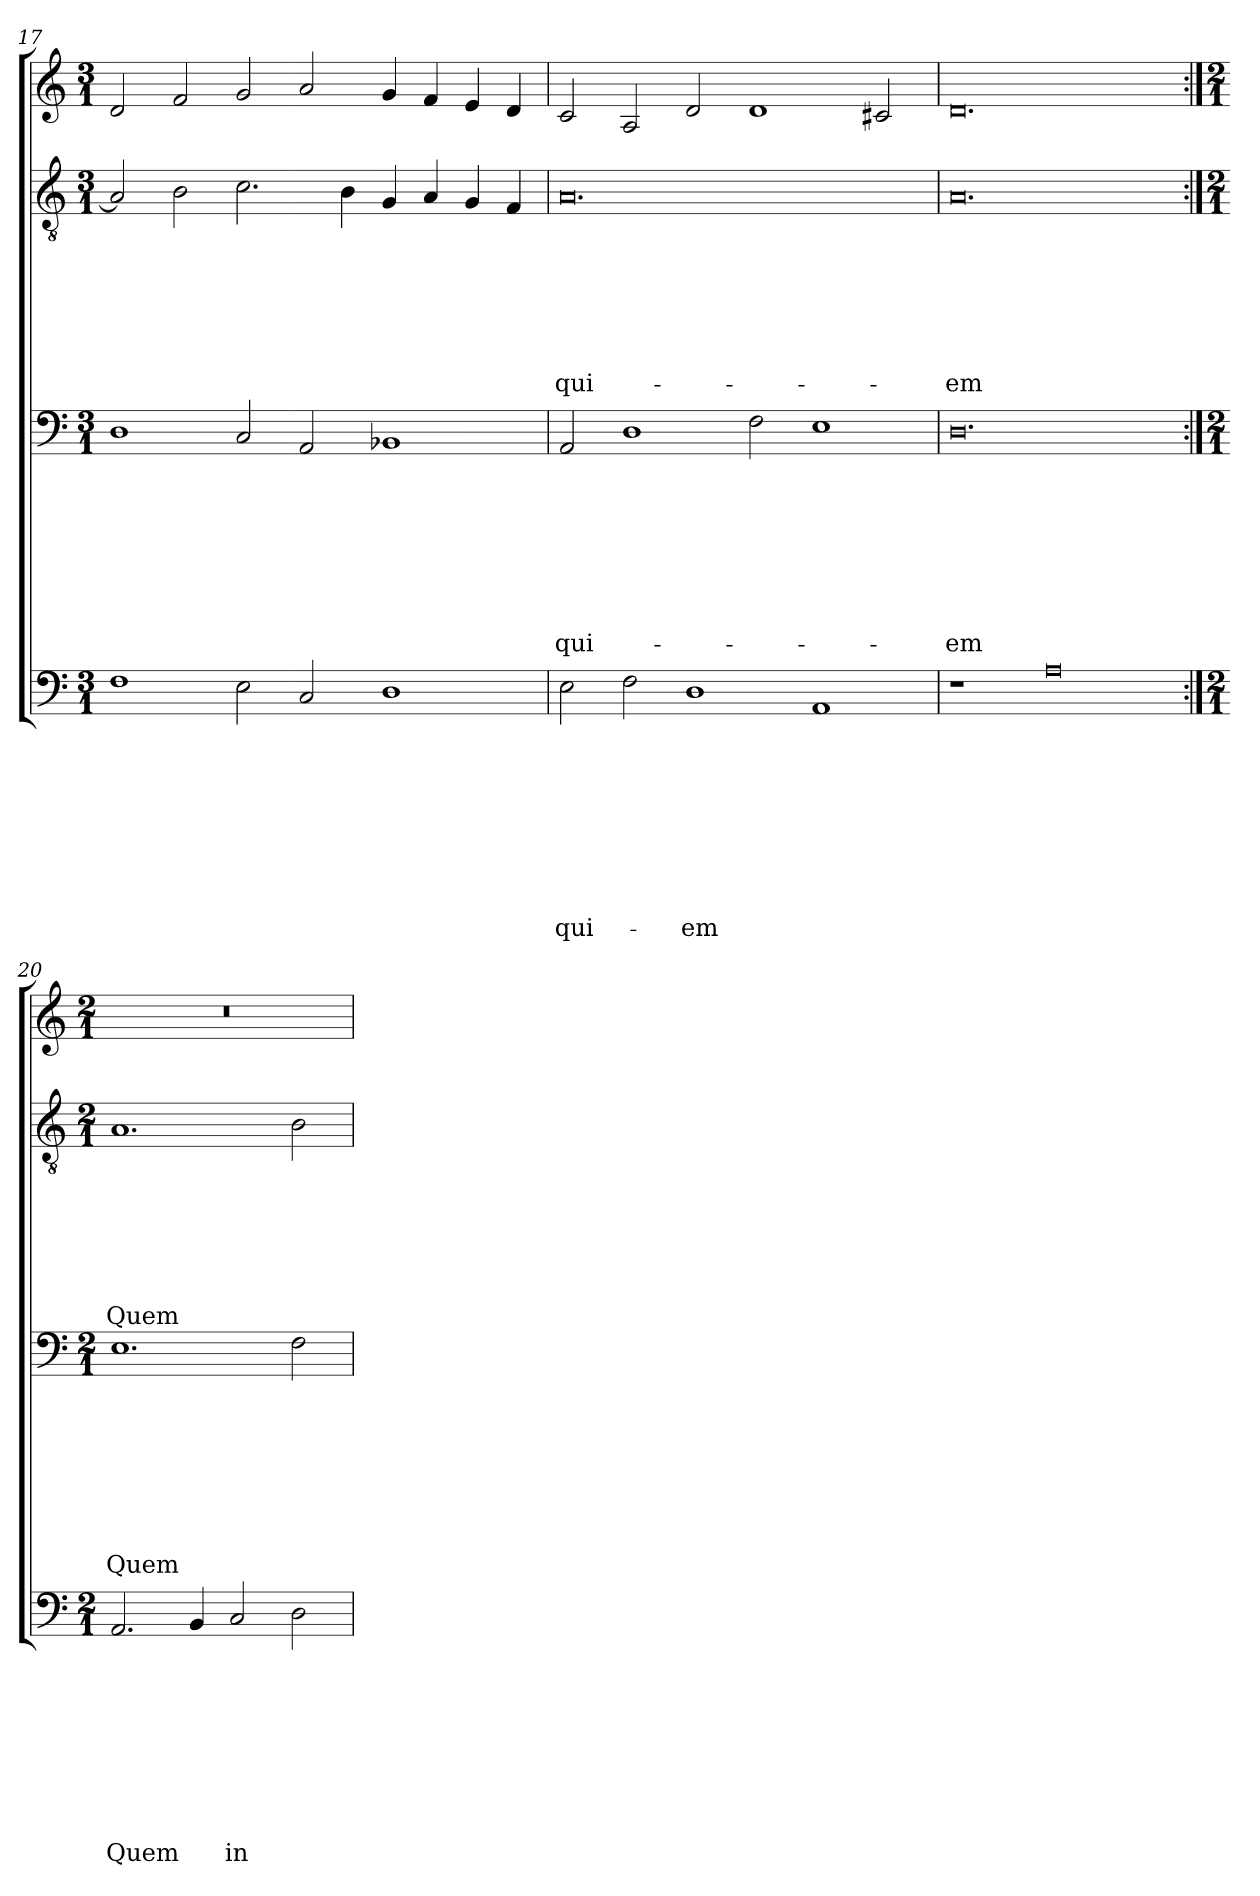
**kern	**text	**text	**text	**text	**text	**text	**text	**text	**text	**kern	**text	**text	**text	**text	**text	**text	**text	**text	**kern	**text	**text	**text	**text	**text	**text	**text	**kern
*part4	*part4	*part4	*part4	*part4	*part4	*part4	*part4	*part4	*part4	*part3	*part3	*part3	*part3	*part3	*part3	*part3	*part3	*part3	*part2	*part2	*part2	*part2	*part2	*part2	*part2	*part2	*part1
*staff4	*staff4	*staff4	*staff4	*staff4	*staff4	*staff4	*staff4	*staff4	*staff4	*staff3	*staff3	*staff3	*staff3	*staff3	*staff3	*staff3	*staff3	*staff3	*staff2	*staff2	*staff2	*staff2	*staff2	*staff2	*staff2	*staff2	*staff1
*clefF4	*	*	*	*	*	*	*	*	*	*clefF4	*	*	*	*	*	*	*	*	*clefGv2	*	*	*	*	*	*	*	*clefG2
*k[]	*	*	*	*	*	*	*	*	*	*k[]	*	*	*	*	*	*	*	*	*k[]	*	*	*	*	*	*	*	*k[]
*C:	*	*	*	*	*	*	*	*	*	*C:	*	*	*	*	*	*	*	*	*C:	*	*	*	*	*	*	*	*C:
*M3/1	*	*	*	*	*	*	*	*	*	*M3/1	*	*	*	*	*	*	*	*	*M3/1	*	*	*	*	*	*	*	*M3/1
=17	=17	=17	=17	=17	=17	=17	=17	=17	=17	=17	=17	=17	=17	=17	=17	=17	=17	=17	=17	=17	=17	=17	=17	=17	=17	=17	=17
1F	.	.	.	.	.	.	.	.	.	1D	.	.	.	.	.	.	.	.	2A/]	.	.	.	.	.	.	.	2d/
.	.	.	.	.	.	.	.	.	.	.	.	.	.	.	.	.	.	.	2B\	.	.	.	.	.	.	.	2f/
2E\	.	.	.	.	.	.	.	.	.	2C/	.	.	.	.	.	.	.	.	2.c\	.	.	.	.	.	.	.	2g/
2C/	.	.	.	.	.	.	.	.	.	2AA/	.	.	.	.	.	.	.	.	.	.	.	.	.	.	.	.	2a/
.	.	.	.	.	.	.	.	.	.	.	.	.	.	.	.	.	.	.	4B\	.	.	.	.	.	.	.	.
1D	.	.	.	.	.	.	.	.	.	1BB-	.	.	.	.	.	.	.	.	4G/	.	.	.	.	.	.	.	4g/
.	.	.	.	.	.	.	.	.	.	.	.	.	.	.	.	.	.	.	4A/	.	.	.	.	.	.	.	4f/
.	.	.	.	.	.	.	.	.	.	.	.	.	.	.	.	.	.	.	4G/	.	.	.	.	.	.	.	4e/
.	.	.	.	.	.	.	.	.	.	.	.	.	.	.	.	.	.	.	4F/	.	.	.	.	.	.	.	4d/
=18	=18	=18	=18	=18	=18	=18	=18	=18	=18	=18	=18	=18	=18	=18	=18	=18	=18	=18	=18	=18	=18	=18	=18	=18	=18	=18	=18
!	!	!	!	!	!	!	!	!	!LO:LY:b	!	!	!	!	!	!	!	!	!LO:LY:b	!	!	!	!	!	!	!	!LO:LY:b	!
2E\	.	.	.	.	.	.	.	.	-qui-	2AA/	.	.	.	.	.	.	.	-qui-	0.A	.	.	.	.	.	.	-qui-	2c/
2F\	.	.	.	.	.	.	.	.	.	1D	.	.	.	.	.	.	.	.	.	.	.	.	.	.	.	.	2A/
!	!	!	!	!	!	!	!	!	!LO:LY:b	!	!	!	!	!	!	!	!	!	!	!	!	!	!	!	!	!	!
1D	.	.	.	.	.	.	.	.	-em	.	.	.	.	.	.	.	.	.	.	.	.	.	.	.	.	.	2d/
.	.	.	.	.	.	.	.	.	.	2F\	.	.	.	.	.	.	.	.	.	.	.	.	.	.	.	.	1d
1AA	.	.	.	.	.	.	.	.	.	1E	.	.	.	.	.	.	.	.	.	.	.	.	.	.	.	.	.
.	.	.	.	.	.	.	.	.	.	.	.	.	.	.	.	.	.	.	.	.	.	.	.	.	.	.	2c#/
=19	=19	=19	=19	=19	=19	=19	=19	=19	=19	=19	=19	=19	=19	=19	=19	=19	=19	=19	=19	=19	=19	=19	=19	=19	=19	=19	=19
!	!	!	!	!	!	!	!	!	!	!	!	!	!	!	!	!	!	!LO:LY:b	!	!	!	!	!	!	!	!LO:LY:b	!
1r	.	.	.	.	.	.	.	.	.	0.D	.	.	.	.	.	.	.	-em	0.A	.	.	.	.	.	.	-em	0.d
0A	.	.	.	.	.	.	.	.	.	.	.	.	.	.	.	.	.	.	.	.	.	.	.	.	.	.	.
=20:|!	=20:|!	=20:|!	=20:|!	=20:|!	=20:|!	=20:|!	=20:|!	=20:|!	=20:|!	=20:|!	=20:|!	=20:|!	=20:|!	=20:|!	=20:|!	=20:|!	=20:|!	=20:|!	=20:|!	=20:|!	=20:|!	=20:|!	=20:|!	=20:|!	=20:|!	=20:|!	=20:|!
*M2/1	*	*	*	*	*	*	*	*	*	*M2/1	*	*	*	*	*	*	*	*	*M2/1	*	*	*	*	*	*	*	*M2/1
!	!	!	!	!	!	!	!	!	!LO:LY:b	!	!	!	!	!	!	!	!	!LO:LY:b	!	!	!	!	!	!	!	!LO:LY:b	!
2.AA/	.	.	.	.	.	.	.	.	Quem	1.E	.	.	.	.	.	.	.	Quem	1.A	.	.	.	.	.	.	Quem	0r
4BB/	.	.	.	.	.	.	.	.	.	.	.	.	.	.	.	.	.	.	.	.	.	.	.	.	.	.	.
!	!	!	!	!	!	!	!	!	!LO:LY:b	!	!	!	!	!	!	!	!	!	!	!	!	!	!	!	!	!	!
2C/	.	.	.	.	.	.	.	.	in	.	.	.	.	.	.	.	.	.	.	.	.	.	.	.	.	.	.
2D\	.	.	.	.	.	.	.	.	.	2F\	.	.	.	.	.	.	.	.	2B\	.	.	.	.	.	.	.	.
=	=	=	=	=	=	=	=	=	=	=	=	=	=	=	=	=	=	=	=	=	=	=	=	=	=	=	=
*-	*-	*-	*-	*-	*-	*-	*-	*-	*-	*-	*-	*-	*-	*-	*-	*-	*-	*-	*-	*-	*-	*-	*-	*-	*-	*-	*-
